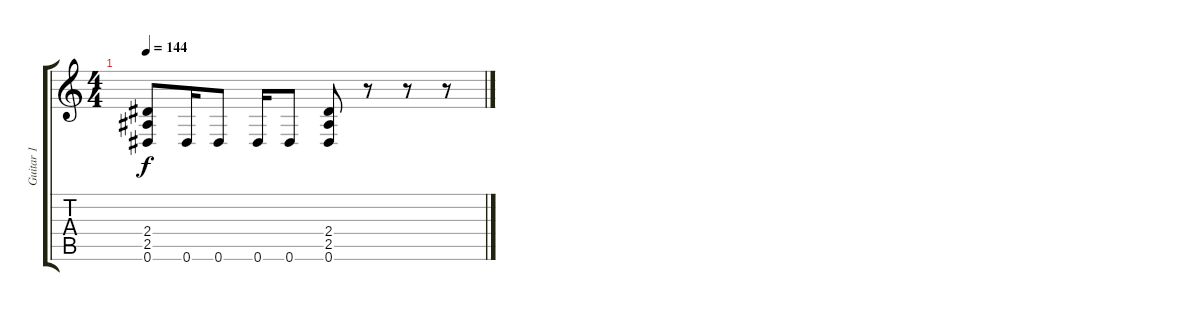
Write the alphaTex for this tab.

\track ("Guitar 1" "Guitar 1") {instrument distortionguitar}
\staff {score tabs}
\tuning (Eb4 Bb3 Gb3 Db3 Ab2 Eb2) {hide}
\ts (4 4)
\tempo 144
\clef g2
\ks c
(2.4 2.5 0.6).8{dy f} 0.6.16 0.6.8 0.6.16 0.6.8 (2.4 2.5 0.6).8 r.8 r.8 r.8
